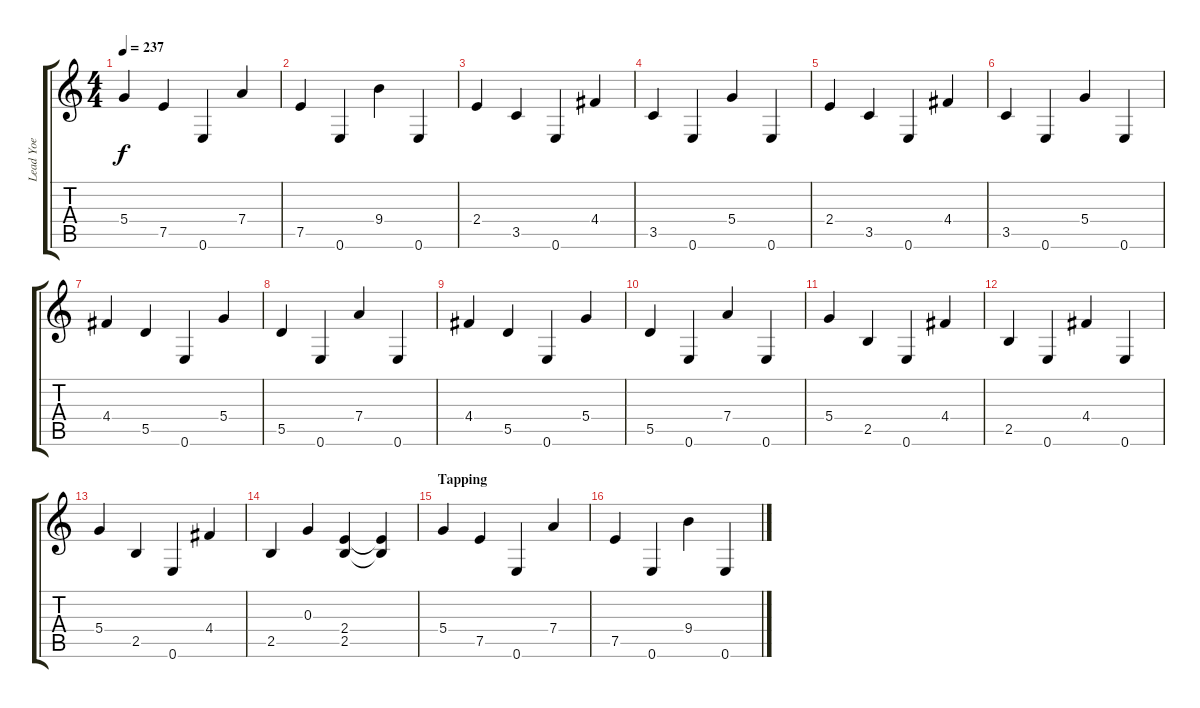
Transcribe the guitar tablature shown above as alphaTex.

\track ("Lead Yoe" "Lead Yoe") {instrument overdrivenguitar}
\staff {score tabs}
\tuning (E4 B3 G3 D3 A2 E2) {hide}
\ts (4 4)
\tempo 237
\clef g2
\ks c
5.4.4{dy f} 7.5.4 0.6.4 7.4.4 |
7.5.4 0.6.4 9.4.4 0.6.4 |
2.4.4 3.5.4 0.6.4 4.4.4 |
3.5.4 0.6.4 5.4.4 0.6.4 |
2.4.4 3.5.4 0.6.4 4.4.4 |
3.5.4 0.6.4 5.4.4 0.6.4 |
4.4.4 5.5.4 0.6.4 5.4.4 |
5.5.4 0.6.4 7.4.4 0.6.4 |
4.4.4 5.5.4 0.6.4 5.4.4 |
5.5.4 0.6.4 7.4.4 0.6.4 |
5.4.4 2.5.4 0.6.4 4.4.4 |
2.5.4 0.6.4 4.4.4 0.6.4 |
5.4.4 2.5.4 0.6.4 4.4.4 |
2.5.4 0.3.4 (2.4 2.5).4 (2.4{t} 2.5{t}).4 |
\section ("" "Tapping")
5.4.4 7.5.4 0.6.4 7.4.4 |
7.5.4 0.6.4 9.4.4 0.6.4
